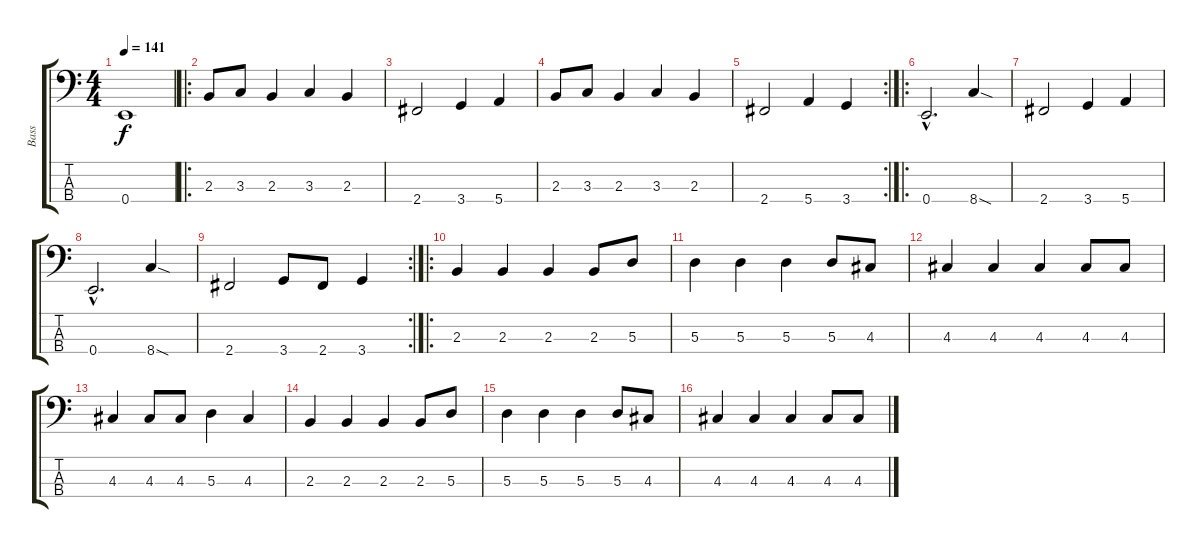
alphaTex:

\track ("Bass" "Bass") {instrument electricbassfinger}
\staff {score tabs}
\tuning (G2 D2 A1 E1) {hide}
\ts (4 4)
\tempo 141
\clef f4
\ks c
0.4{t}.1{dy f} |
\ro
2.3.8 3.3.8 2.3.4 3.3.4 2.3.4 |
2.4.2 3.4.4 5.4.4 |
2.3.8 3.3.8 2.3.4 3.3.4 2.3.4 |
\rc 2
2.4.2 5.4.4 3.4.4 |
\ro
0.4{hac}.2{d} 8.4{sod}.4 |
2.4.2 3.4.4 5.4.4 |
0.4{hac}.2{d} 8.4{sod}.4 |
\rc 2
2.4.2 3.4.8 2.4.8 3.4.4 |
\ro
2.3.4 2.3.4 2.3.4 2.3.8 5.3.8 |
5.3.4 5.3.4 5.3.4 5.3.8 4.3.8 |
4.3.4 4.3.4 4.3.4 4.3.8 4.3.8 |
4.3.4 4.3.8 4.3.8 5.3.4 4.3.4 |
2.3.4 2.3.4 2.3.4 2.3.8 5.3.8 |
5.3.4 5.3.4 5.3.4 5.3.8 4.3.8 |
4.3.4 4.3.4 4.3.4 4.3.8 4.3.8
